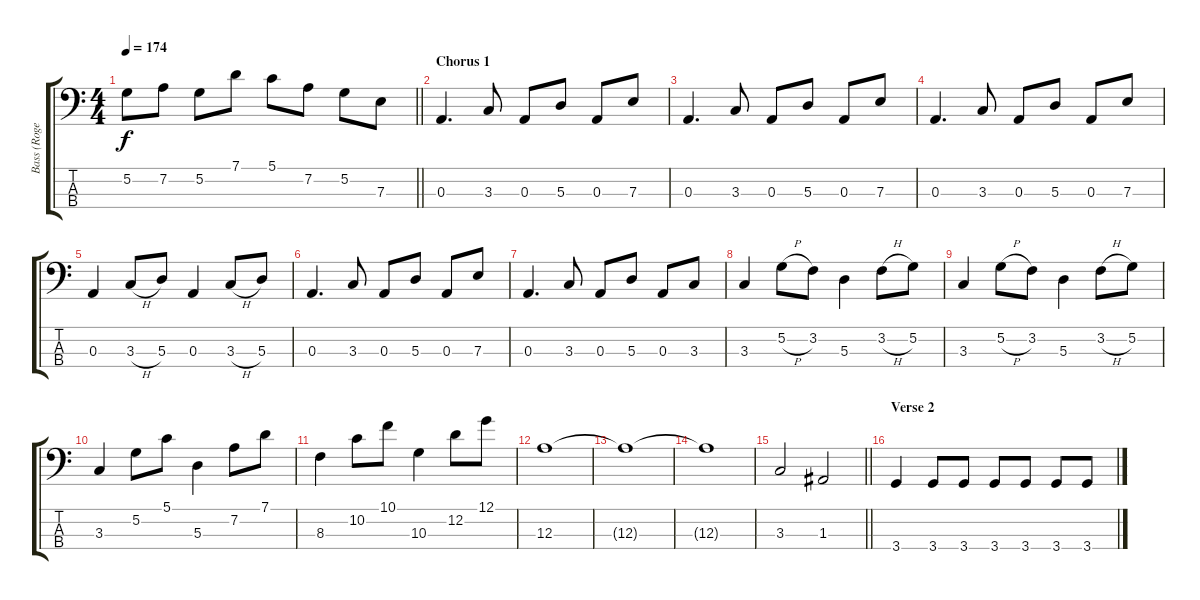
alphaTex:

\track ("Bass (Roger Glover)" "Bass (Roge") {instrument electricbassfinger}
\staff {score tabs}
\tuning (G2 D2 A1 E1) {hide}
\ts (4 4)
\tempo 174
\clef f4
\barLineRight lightlight
\ks c
5.2.8{dy f} 7.2.8 5.2.8 7.1.8 5.1.8 7.2.8 5.2.8 7.3.8 |
\section ("" "Chorus 1")
0.3.4{d} 3.3.8 0.3.8 5.3.8 0.3.8 7.3.8 |
0.3.4{d} 3.3.8 0.3.8 5.3.8 0.3.8 7.3.8 |
0.3.4{d} 3.3.8 0.3.8 5.3.8 0.3.8 7.3.8 |
0.3.4 3.3{h}.8 5.3.8 0.3.4 3.3{h}.8 5.3.8 |
0.3.4{d} 3.3.8 0.3.8 5.3.8 0.3.8 7.3.8 |
0.3.4{d} 3.3.8 0.3.8 5.3.8 0.3.8 3.3.8 |
3.3.4 5.2{h}.8 3.2.8 5.3.4 3.2{h}.8 5.2.8 |
3.3.4 5.2{h}.8 3.2.8 5.3.4 3.2{h}.8 5.2.8 |
3.3.4 5.2.8 5.1.8 5.3.4 7.2.8 7.1.8 |
8.3.4 10.2.8 10.1.8 10.3.4 12.2.8 12.1.8 |
12.3.1 |
12.3{t}.1 |
12.3{t}.1 |
\barLineRight lightlight
3.3.2 1.3.2 |
\section ("" "Verse 2")
3.4.4 3.4.8 3.4.8 3.4.8 3.4.8 3.4.8 3.4.8
